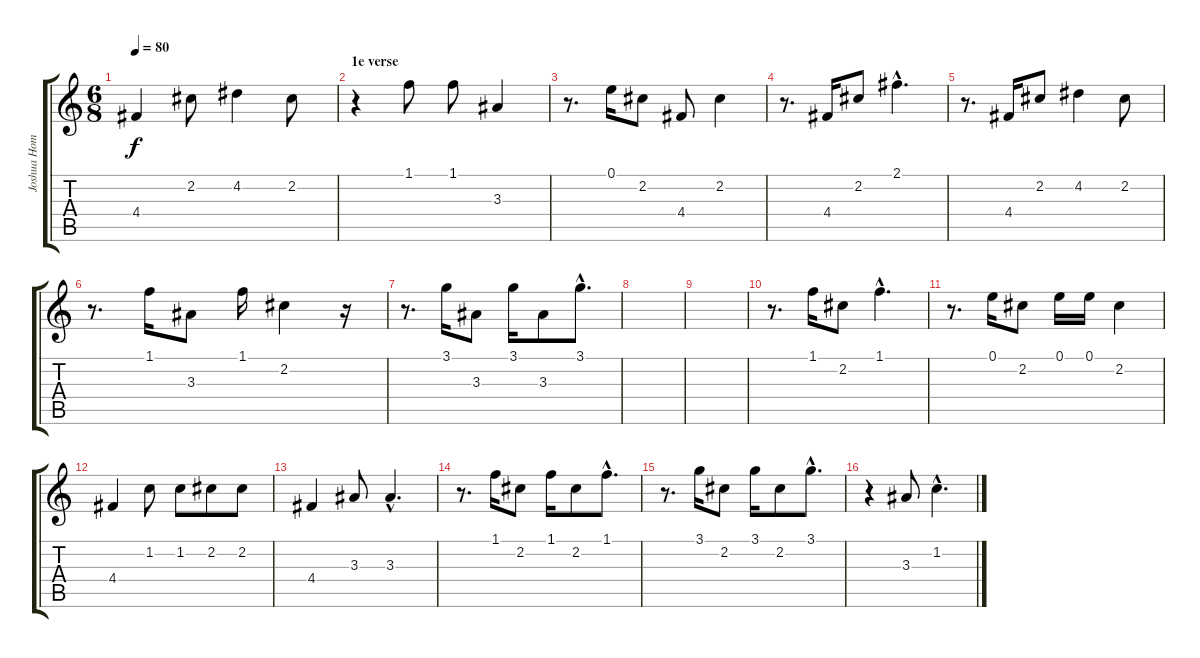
\track ("Joshua Homme - guitar" "Joshua Hom") {instrument overdrivenguitar}
\staff {score tabs}
\tuning (E4 B3 G3 D3 A2 E2) {hide}
\ts (6 8)
\tempo 80
\clef g2
\ks c
4.4.4{dy f} 2.2.8 4.2.4 2.2.8 |
\section ("" "1e verse")
r.4 1.1.8 1.1.8 3.3.4 |
r.8{d} 0.1.16 2.2.8 4.4.8 2.2.4 |
r.8{d} 4.4.16 2.2.8 2.1{hac}.4{d} |
r.8{d} 4.4.16 2.2.8 4.2.4 2.2.8 |
r.8{d} 1.1.16 3.3.8 1.1.16 2.2.4 r.16 |
r.8{d} 3.1.16 3.3.8 3.1.16 3.3.8 3.1{hac}.8{d} |
|
|
r.8{d} 1.1.16 2.2.8 1.1{hac}.4{d} |
r.8{d} 0.1.16 2.2.8 0.1.16 0.1.16 2.2.4 |
4.4.4 1.2.8 1.2.8 2.2.8 2.2.8 |
4.4.4 3.3.8 3.3{hac}.4{d} |
r.8{d} 1.1.16 2.2.8 1.1.16 2.2.8 1.1{hac}.8{d} |
r.8{d} 3.1.16 2.2.8 3.1.16 2.2.8 3.1{hac}.8{d} |
r.4 3.3.8 1.2{hac}.4{d}
